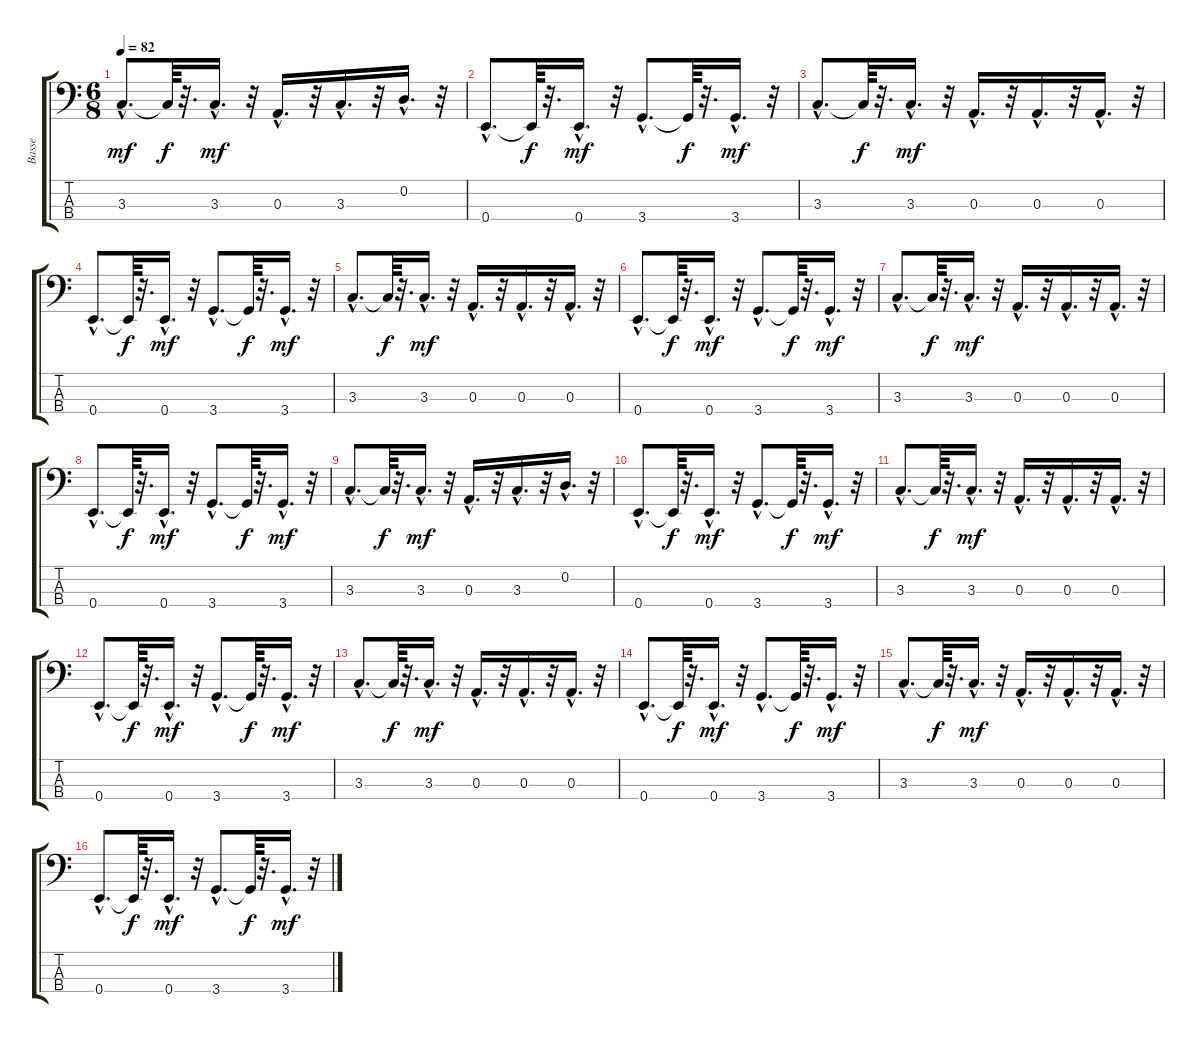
\track ("Basse" "Basse") {instrument acousticbass}
\staff {score tabs}
\tuning (G2 D2 A1 E1) {hide}
\ts (6 8)
\tempo 82
\clef f4
\ks c
3.3{hac}.8{d dy mf} 3.3{t}.64{dy f} r.32{d} 3.3{hac}.16{d dy mf} r.32 0.3{hac}.16{d} r.32 3.3{hac}.16{d} r.32 0.2{hac}.16{d} r.32 |
0.4{hac}.8{d} 0.4{t}.64{dy f} r.32{d} 0.4{hac}.16{d dy mf} r.32 3.4{hac}.8{d} 3.4{t}.64{dy f} r.32{d} 3.4{hac}.16{d dy mf} r.32 |
3.3{hac}.8{d} 3.3{t}.64{dy f} r.32{d} 3.3{hac}.16{d dy mf} r.32 0.3{hac}.16{d} r.32 0.3{hac}.16{d} r.32 0.3{hac}.16{d} r.32 |
0.4{hac}.8{d} 0.4{t}.64{dy f} r.32{d} 0.4{hac}.16{d dy mf} r.32 3.4{hac}.8{d} 3.4{t}.64{dy f} r.32{d} 3.4{hac}.16{d dy mf} r.32 |
3.3{hac}.8{d} 3.3{t}.64{dy f} r.32{d} 3.3{hac}.16{d dy mf} r.32 0.3{hac}.16{d} r.32 0.3{hac}.16{d} r.32 0.3{hac}.16{d} r.32 |
0.4{hac}.8{d} 0.4{t}.64{dy f} r.32{d} 0.4{hac}.16{d dy mf} r.32 3.4{hac}.8{d} 3.4{t}.64{dy f} r.32{d} 3.4{hac}.16{d dy mf} r.32 |
3.3{hac}.8{d} 3.3{t}.64{dy f} r.32{d} 3.3{hac}.16{d dy mf} r.32 0.3{hac}.16{d} r.32 0.3{hac}.16{d} r.32 0.3{hac}.16{d} r.32 |
0.4{hac}.8{d} 0.4{t}.64{dy f} r.32{d} 0.4{hac}.16{d dy mf} r.32 3.4{hac}.8{d} 3.4{t}.64{dy f} r.32{d} 3.4{hac}.16{d dy mf} r.32 |
3.3{hac}.8{d} 3.3{t}.64{dy f} r.32{d} 3.3{hac}.16{d dy mf} r.32 0.3{hac}.16{d} r.32 3.3{hac}.16{d} r.32 0.2{hac}.16{d} r.32 |
0.4{hac}.8{d} 0.4{t}.64{dy f} r.32{d} 0.4{hac}.16{d dy mf} r.32 3.4{hac}.8{d} 3.4{t}.64{dy f} r.32{d} 3.4{hac}.16{d dy mf} r.32 |
3.3{hac}.8{d} 3.3{t}.64{dy f} r.32{d} 3.3{hac}.16{d dy mf} r.32 0.3{hac}.16{d} r.32 0.3{hac}.16{d} r.32 0.3{hac}.16{d} r.32 |
0.4{hac}.8{d} 0.4{t}.64{dy f} r.32{d} 0.4{hac}.16{d dy mf} r.32 3.4{hac}.8{d} 3.4{t}.64{dy f} r.32{d} 3.4{hac}.16{d dy mf} r.32 |
3.3{hac}.8{d} 3.3{t}.64{dy f} r.32{d} 3.3{hac}.16{d dy mf} r.32 0.3{hac}.16{d} r.32 0.3{hac}.16{d} r.32 0.3{hac}.16{d} r.32 |
0.4{hac}.8{d} 0.4{t}.64{dy f} r.32{d} 0.4{hac}.16{d dy mf} r.32 3.4{hac}.8{d} 3.4{t}.64{dy f} r.32{d} 3.4{hac}.16{d dy mf} r.32 |
3.3{hac}.8{d} 3.3{t}.64{dy f} r.32{d} 3.3{hac}.16{d dy mf} r.32 0.3{hac}.16{d} r.32 0.3{hac}.16{d} r.32 0.3{hac}.16{d} r.32 |
0.4{hac}.8{d} 0.4{t}.64{dy f} r.32{d} 0.4{hac}.16{d dy mf} r.32 3.4{hac}.8{d} 3.4{t}.64{dy f} r.32{d} 3.4{hac}.16{d dy mf} r.32
